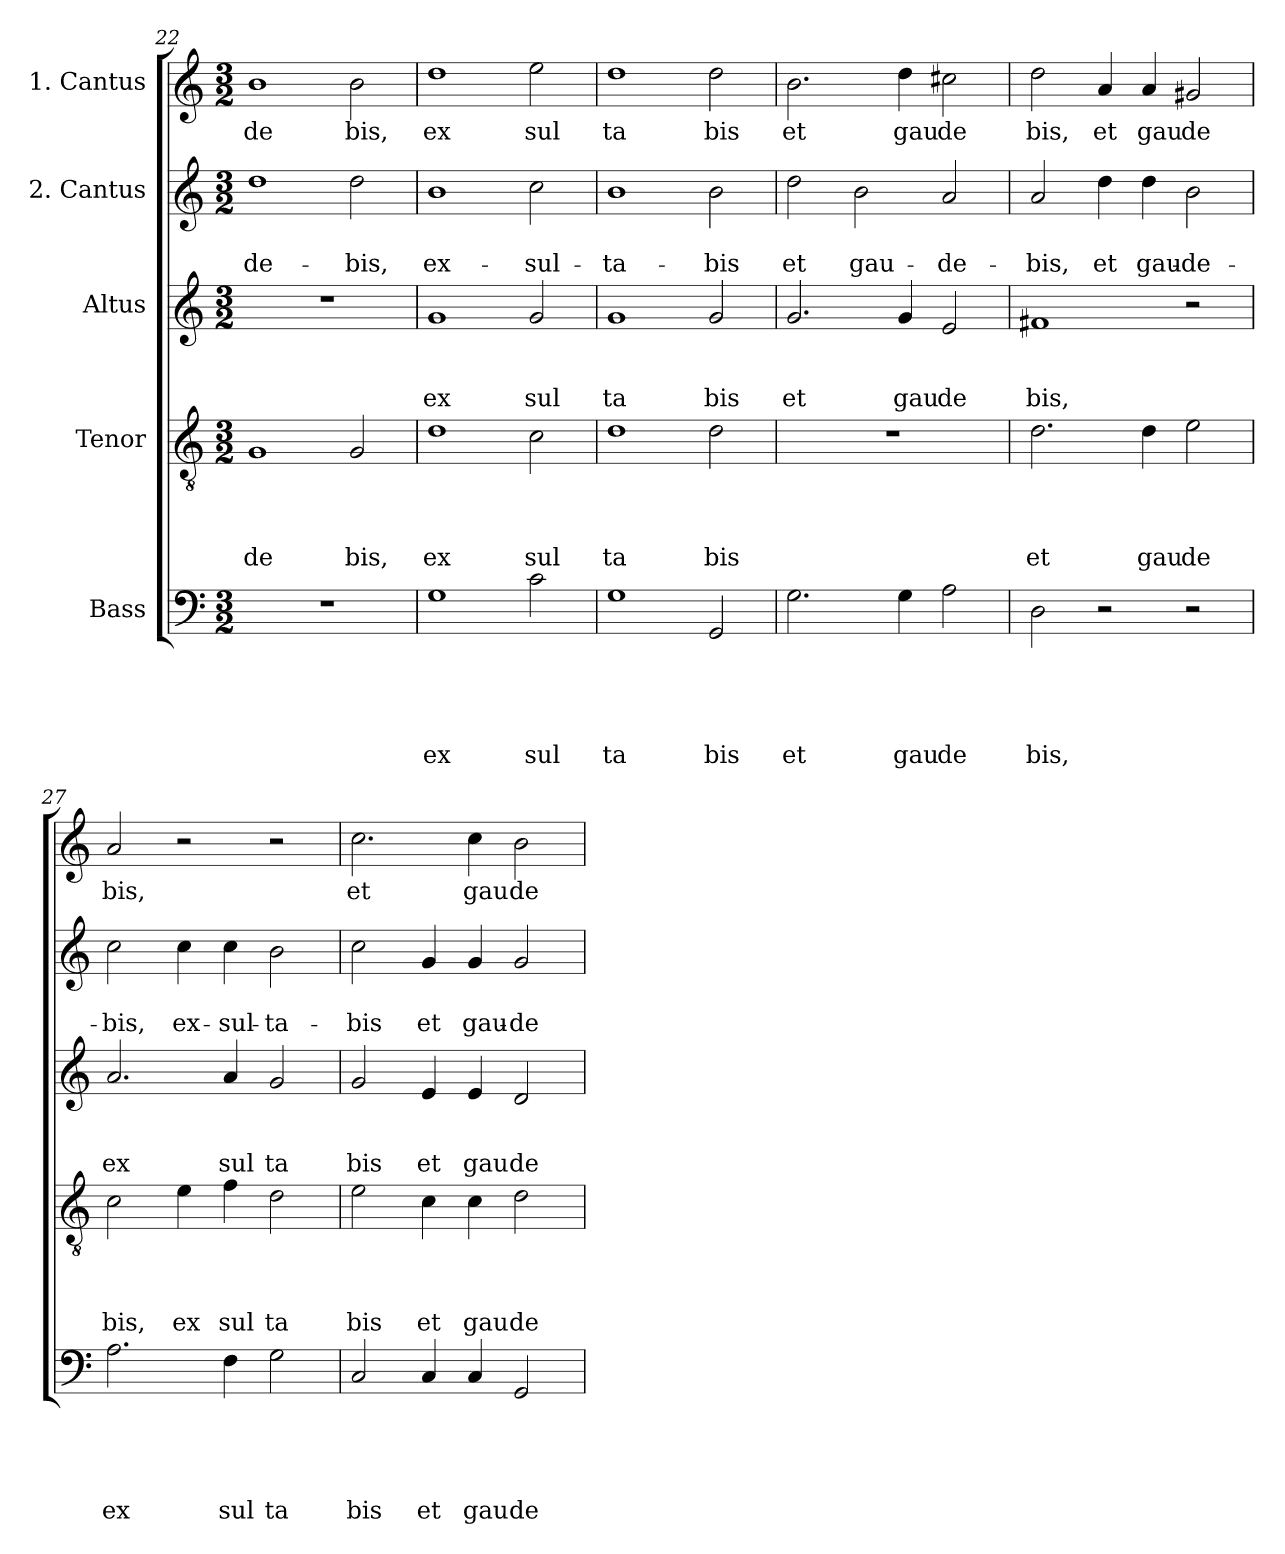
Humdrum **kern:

**kern	**text	**text	**text	**text	**text	**kern	**text	**text	**text	**text	**kern	**text	**text	**text	**kern	**text	**text	**kern	**text
*part5	*part5	*part5	*part5	*part5	*part5	*part4	*part4	*part4	*part4	*part4	*part3	*part3	*part3	*part3	*part2	*part2	*part2	*part1	*part1
*staff5	*staff5	*staff5	*staff5	*staff5	*staff5	*staff4	*staff4	*staff4	*staff4	*staff4	*staff3	*staff3	*staff3	*staff3	*staff2	*staff2	*staff2	*staff1	*staff1
*I"Bass	*	*	*	*	*	*I"Tenor	*	*	*	*	*I"Altus	*	*	*	*I"2. Cantus	*	*	*I"1. Cantus	*
*clefF4	*	*	*	*	*	*clefGv2	*	*	*	*	*clefG2	*	*	*	*clefG2	*	*	*clefG2	*
*k[]	*	*	*	*	*	*k[]	*	*	*	*	*k[]	*	*	*	*k[]	*	*	*k[]	*
*C:	*	*	*	*	*	*C:	*	*	*	*	*C:	*	*	*	*C:	*	*	*C:	*
*M3/2	*	*	*	*	*	*M3/2	*	*	*	*	*M3/2	*	*	*	*M3/2	*	*	*M3/2	*
=22	=22	=22	=22	=22	=22	=22	=22	=22	=22	=22	=22	=22	=22	=22	=22	=22	=22	=22	=22
!LO:N:vis=1	!	!	!	!	!	!	!	!	!	!LO:LY:b	!LO:N:vis=1	!	!	!	!	!	!LO:LY:b	!	!LO:LY:b
1.r	.	.	.	.	.	1G	.	.	.	de	1.r	.	.	.	1dd	.	-de-	1b	de
!	!	!	!	!	!	!	!	!	!	!LO:LY:b	!	!	!	!	!	!	!LO:LY:b	!	!LO:LY:b
.	.	.	.	.	.	2G/	.	.	.	bis,	.	.	.	.	2dd\	.	-bis,	2b\	bis,
=23	=23	=23	=23	=23	=23	=23	=23	=23	=23	=23	=23	=23	=23	=23	=23	=23	=23	=23	=23
!	!	!	!	!	!LO:LY:b	!	!	!	!	!LO:LY:b	!	!	!	!LO:LY:b	!	!	!LO:LY:b	!	!LO:LY:b
1G	.	.	.	.	ex	1d	.	.	.	ex	1g	.	.	ex	1b	.	ex-	1dd	ex
!	!	!	!	!	!LO:LY:b	!	!	!	!	!LO:LY:b	!	!	!	!LO:LY:b	!	!	!LO:LY:b	!	!LO:LY:b
2c\	.	.	.	.	sul	2c\	.	.	.	sul	2g/	.	.	sul	2cc\	.	-sul-	2ee\	sul
!!LO:LB:g=z
=24	=24	=24	=24	=24	=24	=24	=24	=24	=24	=24	=24	=24	=24	=24	=24	=24	=24	=24	=24
!	!	!	!	!	!LO:LY:b	!	!	!	!	!LO:LY:b	!	!	!	!LO:LY:b	!	!	!LO:LY:b	!	!LO:LY:b
1G	.	.	.	.	ta	1d	.	.	.	ta	1g	.	.	ta	1b	.	-ta-	1dd	ta
!	!	!	!	!	!LO:LY:b	!	!	!	!	!LO:LY:b	!	!	!	!LO:LY:b	!	!	!LO:LY:b	!	!LO:LY:b
2GG/	.	.	.	.	bis	2d\	.	.	.	bis	2g/	.	.	bis	2b\	.	-bis	2dd\	bis
=25	=25	=25	=25	=25	=25	=25	=25	=25	=25	=25	=25	=25	=25	=25	=25	=25	=25	=25	=25
!	!	!	!	!	!LO:LY:b	!LO:N:vis=1	!	!	!	!	!	!	!	!LO:LY:b	!	!	!LO:LY:b	!	!LO:LY:b
2.G\	.	.	.	.	et	1.r	.	.	.	.	2.g/	.	.	et	2dd\	.	et	2.b\	et
!	!	!	!	!	!	!	!	!	!	!	!	!	!	!	!	!	!LO:LY:b	!	!
.	.	.	.	.	.	.	.	.	.	.	.	.	.	.	2b\	.	gau-	.	.
!	!	!	!	!	!LO:LY:b	!	!	!	!	!	!	!	!	!LO:LY:b	!	!	!	!	!LO:LY:b
4G\	.	.	.	.	gau	.	.	.	.	.	4g/	.	.	gau	.	.	.	4dd\	gau
!	!	!	!	!	!LO:LY:b	!	!	!	!	!	!	!	!	!LO:LY:b	!	!	!LO:LY:b	!	!LO:LY:b
2A\	.	.	.	.	de	.	.	.	.	.	2e/	.	.	de	2a/	.	-de-	2cc#X\	de
=26	=26	=26	=26	=26	=26	=26	=26	=26	=26	=26	=26	=26	=26	=26	=26	=26	=26	=26	=26
!	!	!	!	!	!LO:LY:b	!	!	!	!	!LO:LY:b	!	!	!	!LO:LY:b	!	!	!LO:LY:b	!	!LO:LY:b
2D\	.	.	.	.	bis,	2.d\	.	.	.	et	1f#X	.	.	bis,	2a/	.	-bis,	2dd\	bis,
!	!	!	!	!	!	!	!	!	!	!	!	!	!	!	!	!	!LO:LY:b	!	!LO:LY:b
2r	.	.	.	.	.	.	.	.	.	.	.	.	.	.	4dd\	.	et	4a/	et
!	!	!	!	!	!	!	!	!	!	!LO:LY:b	!	!	!	!	!	!	!LO:LY:b	!	!LO:LY:b
.	.	.	.	.	.	4d\	.	.	.	gau	.	.	.	.	4dd\	.	gau-	4a/	gau
!	!	!	!	!	!	!	!	!	!	!LO:LY:b	!	!	!	!	!	!	!LO:LY:b	!	!LO:LY:b
2r	.	.	.	.	.	2e\	.	.	.	de	2r	.	.	.	2b\	.	-de-	2g#X/	de
=27	=27	=27	=27	=27	=27	=27	=27	=27	=27	=27	=27	=27	=27	=27	=27	=27	=27	=27	=27
!	!	!	!	!	!LO:LY:b	!	!	!	!	!LO:LY:b	!	!	!	!LO:LY:b	!	!	!LO:LY:b	!	!LO:LY:b
2.A\	.	.	.	.	ex	2c\	.	.	.	bis,	2.a/	.	.	ex	2cc\	.	-bis,	2a/	bis,
!	!	!	!	!	!	!	!	!	!	!LO:LY:b	!	!	!	!	!	!	!LO:LY:b	!	!
.	.	.	.	.	.	4e\	.	.	.	ex	.	.	.	.	4cc\	.	ex-	2r	.
!	!	!	!	!	!LO:LY:b	!	!	!	!	!LO:LY:b	!	!	!	!LO:LY:b	!	!	!LO:LY:b	!	!
4F\	.	.	.	.	sul	4f\	.	.	.	sul	4a/	.	.	sul	4cc\	.	-sul-	.	.
!	!	!	!	!	!LO:LY:b	!	!	!	!	!LO:LY:b	!	!	!	!LO:LY:b	!	!	!LO:LY:b	!	!
2G\	.	.	.	.	ta	2d\	.	.	.	ta	2g/	.	.	ta	2b\	.	-ta-	2r	.
=28	=28	=28	=28	=28	=28	=28	=28	=28	=28	=28	=28	=28	=28	=28	=28	=28	=28	=28	=28
!	!	!	!	!	!LO:LY:b	!	!	!	!	!LO:LY:b	!	!	!	!LO:LY:b	!	!	!LO:LY:b	!	!LO:LY:b
2C/	.	.	.	.	bis	2e\	.	.	.	bis	2g/	.	.	bis	2cc\	.	-bis	2.cc\	et
!	!	!	!	!	!LO:LY:b	!	!	!	!	!LO:LY:b	!	!	!	!LO:LY:b	!	!	!LO:LY:b	!	!
4C/	.	.	.	.	et	4c\	.	.	.	et	4e/	.	.	et	4g/	.	et	.	.
!	!	!	!	!	!LO:LY:b	!	!	!	!	!LO:LY:b	!	!	!	!LO:LY:b	!	!	!LO:LY:b	!	!LO:LY:b
4C/	.	.	.	.	gau	4c\	.	.	.	gau	4e/	.	.	gau	4g/	.	gau-	4cc\	gau
!	!	!	!	!	!LO:LY:b	!	!	!	!	!LO:LY:b	!	!	!	!LO:LY:b	!	!	!LO:LY:b	!	!LO:LY:b
2GG/	.	.	.	.	de	2d\	.	.	.	de	2d/	.	.	de	2g/	.	-de-	2b\	de
=	=	=	=	=	=	=	=	=	=	=	=	=	=	=	=	=	=	=	=
*-	*-	*-	*-	*-	*-	*-	*-	*-	*-	*-	*-	*-	*-	*-	*-	*-	*-	*-	*-
